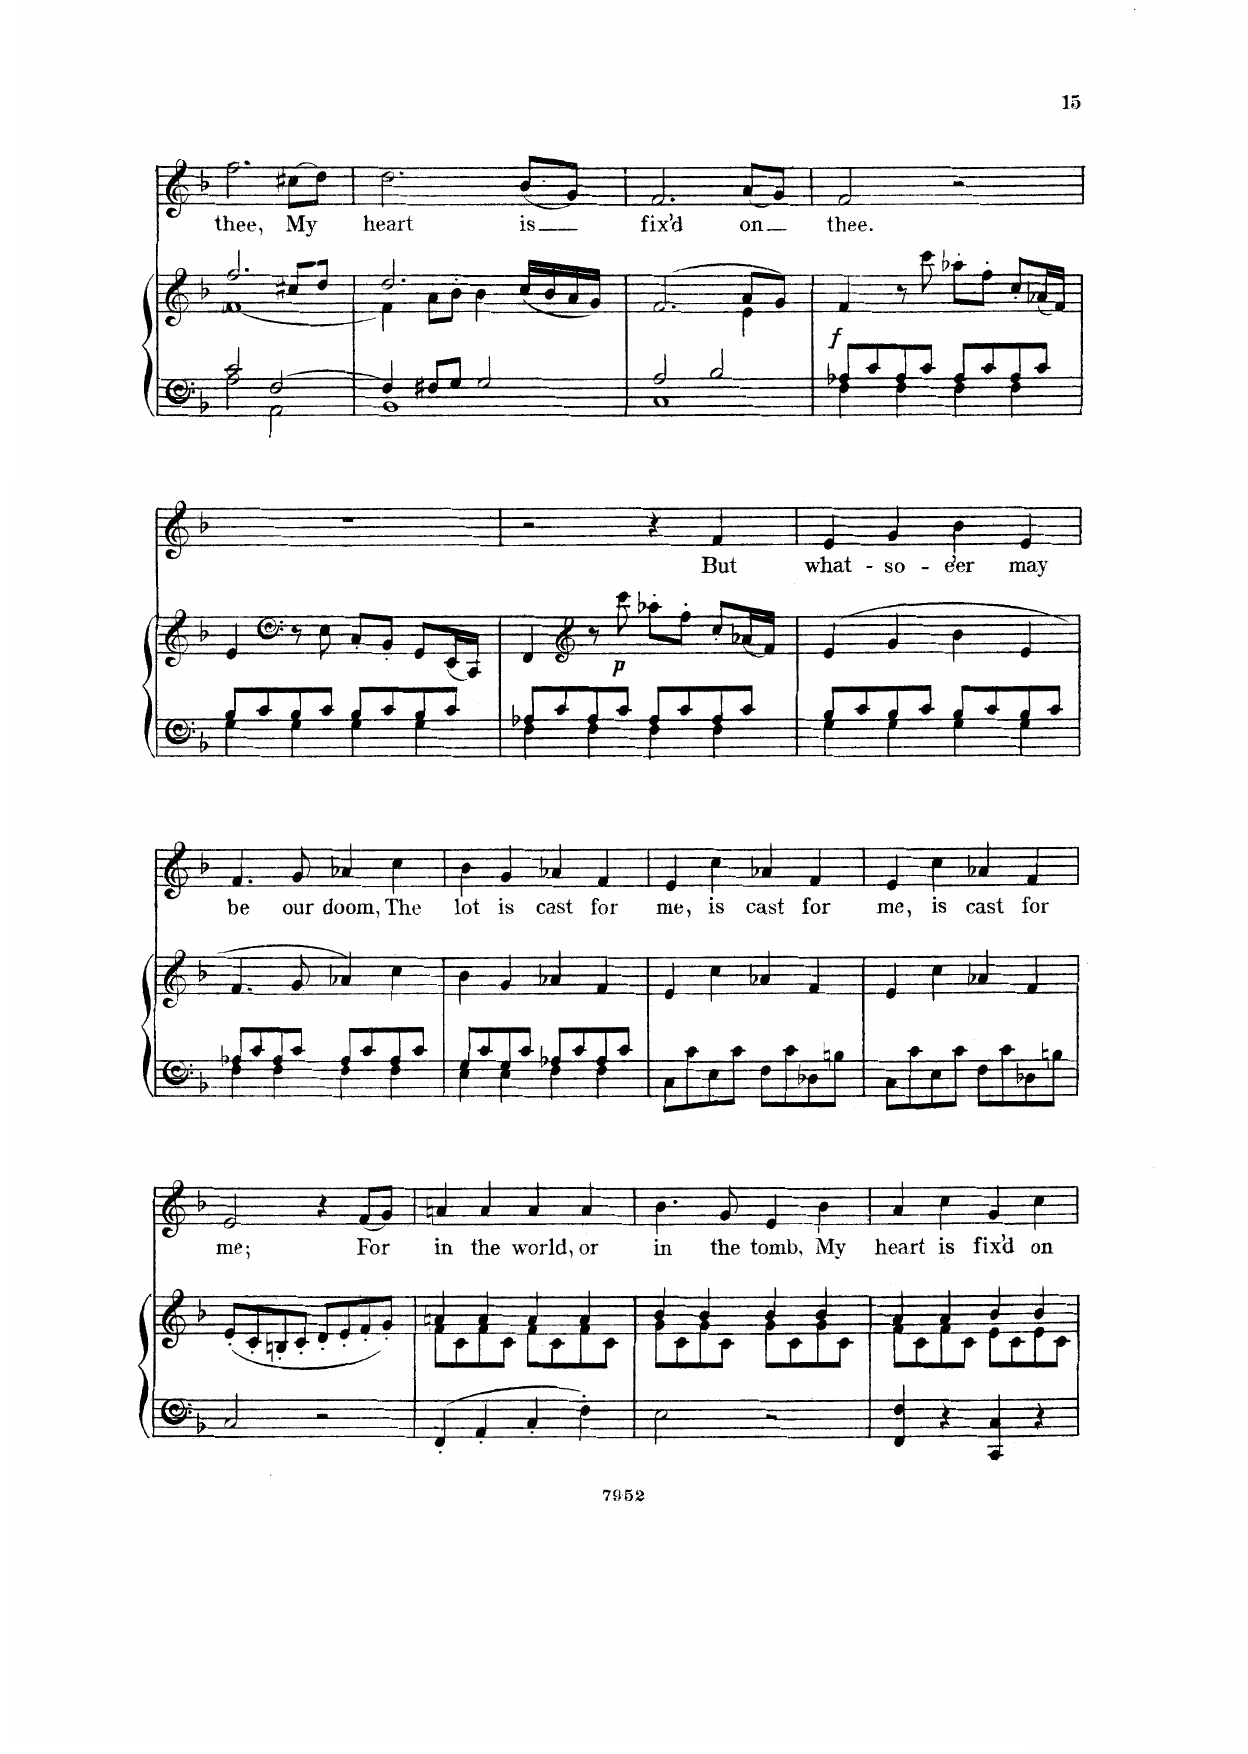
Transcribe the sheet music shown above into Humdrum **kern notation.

**kern	**kern	**dynam	**kern	**text
*part2	*part2	*part2	*part1	*part1
*staff3	*staff2	*staff2/3	*staff1	*staff1
*I"Piano	*	*	*I"Voice	*
*I'Pno	*	*	*	*
*clefF4	*clefG2	*	*clefG2	*
*k[b-]	*k[b-]	*	*k[b-]	*
*M4/4	*M4/4	*	*M4/4	*
*met(c)	*met(c)	*	*met(c)	*
=73	=73	=73	=73	=73
*^	*^	*	*	*
2c/	2A\	2.ff/	[1f	.	2.ff\	thee,
[2F/	2AA\	.	.	.	.	.
.	.	8cc#X/L	.	.	(8cc#X\L	My
.	.	8dd/J	.	.	8dd\J)	.
=74	=74	=74	=74	=74	=74	=74
4F/]	1BB-	2.dd/	4f\]	.	2.dd\	heart
8F#X/L	.	.	8a\L	.	.	.
8G/J	.	.	8b-'>\J	.	.	.
2G/	.	.	4b-\	.	.	.
.	.	(16cc/LL	4ryy	.	(8b-/L	is
.	.	16b-/	.	.	.	.
.	.	16a/	.	.	8g/J)	.
.	.	16g/JJ)	.	.	.	.
=75	=75	=75	=75	=75	=75	=75
2A/	1C	(2.f/	2.ryy	.	2.f/	fix’d
2B-/	.	.	.	.	.	.
.	.	8a/L	4e\	.	(8a/L	on
.	.	8g/J)	.	.	8g/J)	.
*	*	*v	*v	*	*	*
=76	=76	=76	=76	=76	=76
!	!	!	!LO:DY:b	!	!
8A-X/L	4F\	4f/	f	2f/	thee.
8c/	.	.	.	.	.
8A-/	4F\	8r	.	.	.
8c/J	.	8ccc\	.	.	.
8A-/L	4F\	8aa-X'\L	.	2r	.
8c/	.	8ff'\J	.	.	.
8A-/	4F\	8cc'/L	.	.	.
8c/J	.	(16a-X/L	.	.	.
.	.	16f/JJ)	.	.	.
=77	=77	=77	=77	=77	=77
8B-/L	4G\	4e/	.	1r	.
8c/	.	.	.	.	.
*	*	*clefF4	*	*	*
8B-/	4G\	8r	.	.	.
8c/J	.	8E\	.	.	.
8B-/L	4G\	8C'/L	.	.	.
8c/	.	8BB-'/J	.	.	.
8B-/	4G\	8GG'/L	.	.	.
8c/J	.	(16EE/L	.	.	.
.	.	16CC/JJ)	.	.	.
=78	=78	=78	=78	=78	=78
8A-X/L	4F\	4FF/	.	2r	.
8c/	.	.	.	.	.
*	*	*clefG2	*	*	*
8A-/	4F\	8r	.	.	.
!	!	!	!LO:DY:b	!	!
8c/J	.	8ccc\	p	.	.
8A-/L	4F\	8aa-X'\L	.	4r	.
8c/	.	8ff'\J	.	.	.
8A-/	4F\	8cc'/L	.	4f/	But
8c/J	.	(16a-X/L	.	.	.
.	.	16f/JJ)	.	.	.
=79	=79	=79	=79	=79	=79
8B-/L	4G\	(4e/	.	4e/	what-
8c/	.	.	.	.	.
8B-/	4G\	4g/	.	4g/	-so-
8c/J	.	.	.	.	.
8B-/L	4G\	4b-\	.	4b-\	-e’er
8c/	.	.	.	.	.
8B-/	4G\	4e/	.	4e/	may
8c/J	.	.	.	.	.
=80	=80	=80	=80	=80	=80
8A-X/L	4F\	4.f/	.	4.f/	be
8c/	.	.	.	.	.
8A-/	4F\	.	.	.	.
8c/J	.	8g/	.	8g/	our
8A-/L	4F\	4a-X/)	.	4a-X/	doom,
8c/	.	.	.	.	.
8A-/	4F\	4cc\	.	4cc\	The
8c/J	.	.	.	.	.
=81	=81	=81	=81	=81	=81
8G/L	4E\	4b-\	.	4b-\	lot
8c/	.	.	.	.	.
8G/	4E\	4g/	.	4g/	is
8c/J	.	.	.	.	.
8A-X/L	4F\	4a-X/	.	4a-X/	cast
8c/	.	.	.	.	.
8A-/	4F\	4f/	.	4f/	for
8c/J	.	.	.	.	.
*v	*v	*	*	*	*
=82	=82	=82	=82	=82
8C\L	4e/	.	4e/	me,
8c\	.	.	.	.
8E\	4cc\	.	4cc\	is
8c\J	.	.	.	.
8F\L	4a-X/	.	4a-X/	cast
8c\	.	.	.	.
8D-X\	4f/	.	4f/	for
8Bn\J	.	.	.	.
=83	=83	=83	=83	=83
8C\L	4e/	.	4e/	me,
8c\	.	.	.	.
8E\	4cc\	.	4cc\	is
8c\J	.	.	.	.
8F\L	4a-X/	.	4a-X/	cast
8c\	.	.	.	.
8D-X\	4f/	.	4f/	for
8Bn\J	.	.	.	.
=84	=84	=84	=84	=84
2C/	(8e'/L	.	2e/	me;
.	8c'/	.	.	.
.	8Bn'/	.	.	.
.	8c'/J	.	.	.
2r	8d'/L	.	4r	.
.	8e'/	.	.	.
.	8f'/	.	(8f/L	For
.	8g'/J)	.	8g/J)	.
=85	=85	=85	=85	=85
*	*^	*	*	*
4FF'/	4an/	8f\L	.	4an/	in
.	.	8c\	.	.	.
4AA'/	4a/	8f\	.	4a/	the
.	.	8c\J	.	.	.
4C'/	4a/	8f\L	.	4a/	world,
.	.	8c\	.	.	.
4F'\	4a/	8f\	.	4a/	or
.	.	8c\J	.	.	.
=86	=86	=86	=86	=86	=86
2E\	4b-/	8g\L	.	4.b-\	in
.	.	8c\	.	.	.
.	4b-/	8g\	.	.	.
.	.	8c\J	.	8g/	the
2r	4b-/	8g\L	.	4e/	tomb,
.	.	8c\	.	.	.
.	4b-/	8g\	.	4b-\	My
.	.	8c\J	.	.	.
=87	=87	=87	=87	=87	=87
4FF/ 4F/	4a/	8f\L	.	4a/	heart
.	.	8c\	.	.	.
4r	4a/	8f\	.	4cc\	is
.	.	8c\J	.	.	.
4CC/ 4C/	4b-/	8e\L	.	4g/	fix’d
.	.	8c\	.	.	.
4r	4b-/	8e\	.	4cc\	on
.	.	8c\J	.	.	.
*	*v	*v	*	*	*
=	=	=	=	=
*-	*-	*-	*-	*-
